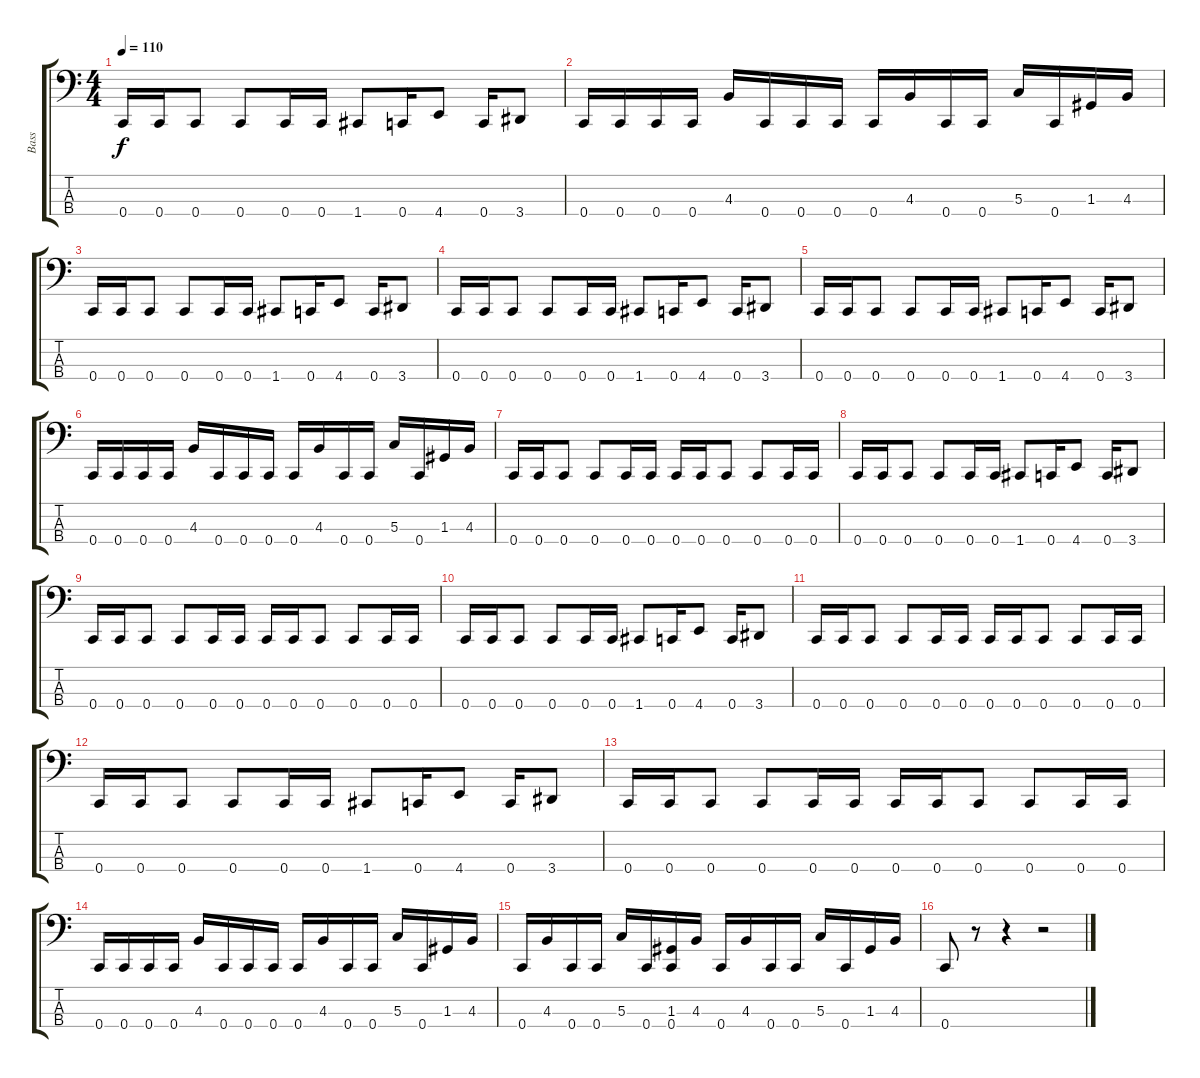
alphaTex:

\track ("Bass" "Bass") {instrument electricbasspick}
\staff {score tabs}
\tuning (F2 C2 G1 C1) {hide}
\ts (4 4)
\tempo 110
\clef f4
\ks c
0.4.16{dy f} 0.4.16 0.4.8 0.4.8 0.4.16 0.4.16 1.4.8 0.4.16 4.4.8 0.4.16 3.4.8 |
0.4.16 0.4.16 0.4.16 0.4.16 4.3.16 0.4.16 0.4.16 0.4.16 0.4.16 4.3.16 0.4.16 0.4.16 5.3.16 0.4.16 1.3.16 4.3.16 |
0.4.16 0.4.16 0.4.8 0.4.8 0.4.16 0.4.16 1.4.8 0.4.16 4.4.8 0.4.16 3.4.8 |
0.4.16 0.4.16 0.4.8 0.4.8 0.4.16 0.4.16 1.4.8 0.4.16 4.4.8 0.4.16 3.4.8 |
0.4.16 0.4.16 0.4.8 0.4.8 0.4.16 0.4.16 1.4.8 0.4.16 4.4.8 0.4.16 3.4.8 |
0.4.16 0.4.16 0.4.16 0.4.16 4.3.16 0.4.16 0.4.16 0.4.16 0.4.16 4.3.16 0.4.16 0.4.16 5.3.16 0.4.16 1.3.16 4.3.16 |
0.4.16 0.4.16 0.4.8 0.4.8 0.4.16 0.4.16 0.4.16 0.4.16 0.4.8 0.4.8 0.4.16 0.4.16 |
0.4.16 0.4.16 0.4.8 0.4.8 0.4.16 0.4.16 1.4.8 0.4.16 4.4.8 0.4.16 3.4.8 |
0.4.16 0.4.16 0.4.8 0.4.8 0.4.16 0.4.16 0.4.16 0.4.16 0.4.8 0.4.8 0.4.16 0.4.16 |
0.4.16 0.4.16 0.4.8 0.4.8 0.4.16 0.4.16 1.4.8 0.4.16 4.4.8 0.4.16 3.4.8 |
0.4.16 0.4.16 0.4.8 0.4.8 0.4.16 0.4.16 0.4.16 0.4.16 0.4.8 0.4.8 0.4.16 0.4.16 |
0.4.16 0.4.16 0.4.8 0.4.8 0.4.16 0.4.16 1.4.8 0.4.16 4.4.8 0.4.16 3.4.8 |
0.4.16 0.4.16 0.4.8 0.4.8 0.4.16 0.4.16 0.4.16 0.4.16 0.4.8 0.4.8 0.4.16 0.4.16 |
0.4.16 0.4.16 0.4.16 0.4.16 4.3.16 0.4.16 0.4.16 0.4.16 0.4.16 4.3.16 0.4.16 0.4.16 5.3.16 0.4.16 1.3.16 4.3.16 |
0.4.16 4.3.16 0.4.16 0.4.16 5.3.16 0.4.16 (1.3 0.4).16 4.3.16 0.4.16 4.3.16 0.4.16 0.4.16 5.3.16 0.4.16 1.3.16 4.3.16 |
0.4.8 r.8 r.4 r.2
